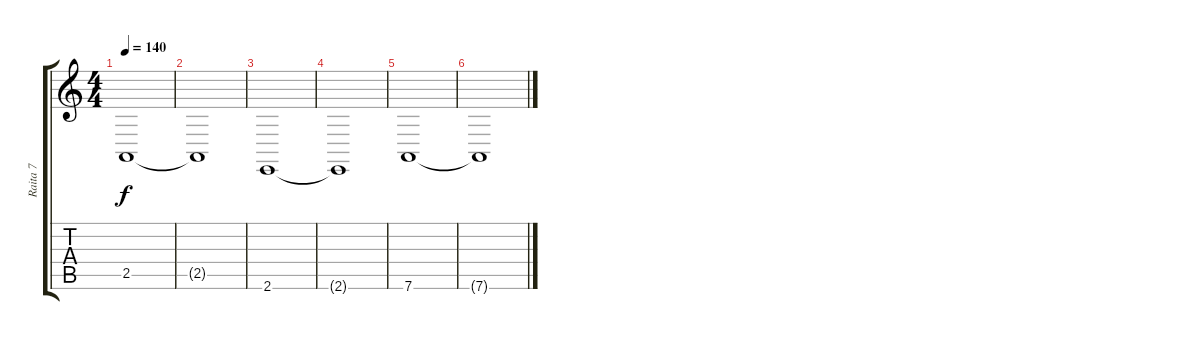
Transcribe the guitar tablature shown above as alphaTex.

\track ("Raita 7" "Raita 7") {instrument cello}
\staff {score tabs}
\tuning (D4 A3 F3 C3 G2 D2) {hide}
\ts (4 4)
\tempo 140
\clef g2
\ks c
2.5.1{dy f} |
2.5{t}.1 |
2.6.1 |
2.6{t}.1 |
7.6.1 |
7.6{t}.1
